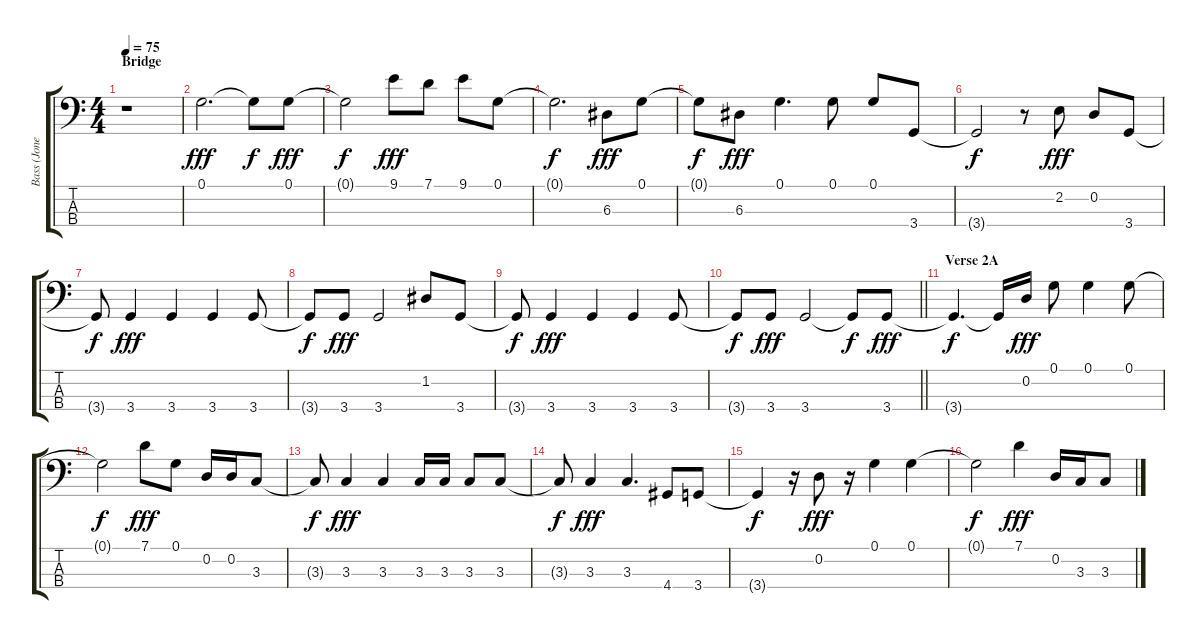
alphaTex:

\track ("Bass (Jones)" "Bass (Jone") {instrument electricbassfinger}
\staff {score tabs}
\tuning (G2 D2 A1 E1) {hide}
\ts (4 4)
\section ("" "Bridge")
\tempo 75
\clef f4
\ks c
r.1{dy fff} |
0.1.2{d} 0.1{t}.8{dy f} 0.1.8{dy fff} |
0.1{t}.2{dy f} 9.1.8{dy fff} 7.1.8 9.1.8 0.1.8 |
0.1{t}.2{d dy f} 6.3.8{dy fff} 0.1.8 |
0.1{t}.8{dy f} 6.3.8{dy fff} 0.1.4{d} 0.1.8 0.1.8 3.4.8 |
3.4{t}.2{dy f} r.8 2.2.8{dy fff} 0.2.8 3.4.8 |
3.4{t}.8{dy f} 3.4.4{dy fff} 3.4.4 3.4.4 3.4.8 |
3.4{t}.8{dy f} 3.4.8{dy fff} 3.4.2 1.2.8 3.4.8 |
3.4{t}.8{dy f} 3.4.4{dy fff} 3.4.4 3.4.4 3.4.8 |
\barLineRight lightlight
3.4{t}.8{dy f} 3.4.8{dy fff} 3.4.2 3.4{t}.8{dy f} 3.4.8{dy fff} |
\section ("" "Verse 2A")
3.4{t}.4{d dy f} 3.4{t}.16 0.2.16{dy fff} 0.1.8 0.1.4 0.1.8 |
0.1{t}.2{dy f} 7.1.8{dy fff} 0.1.8 0.2.16 0.2.16 3.3.8 |
3.3{t}.8{dy f} 3.3.4{dy fff} 3.3.4 3.3.16 3.3.16 3.3.8 3.3.8 |
3.3{t}.8{dy f} 3.3.4{dy fff} 3.3.4{d} 4.4.8 3.4.8 |
3.4{t}.4{dy f} r.16 0.2.8{dy fff} r.16 0.1.4 0.1.4 |
0.1{t}.2{dy f} 7.1.4{dy fff} 0.2.16 3.3.16 3.3.8
